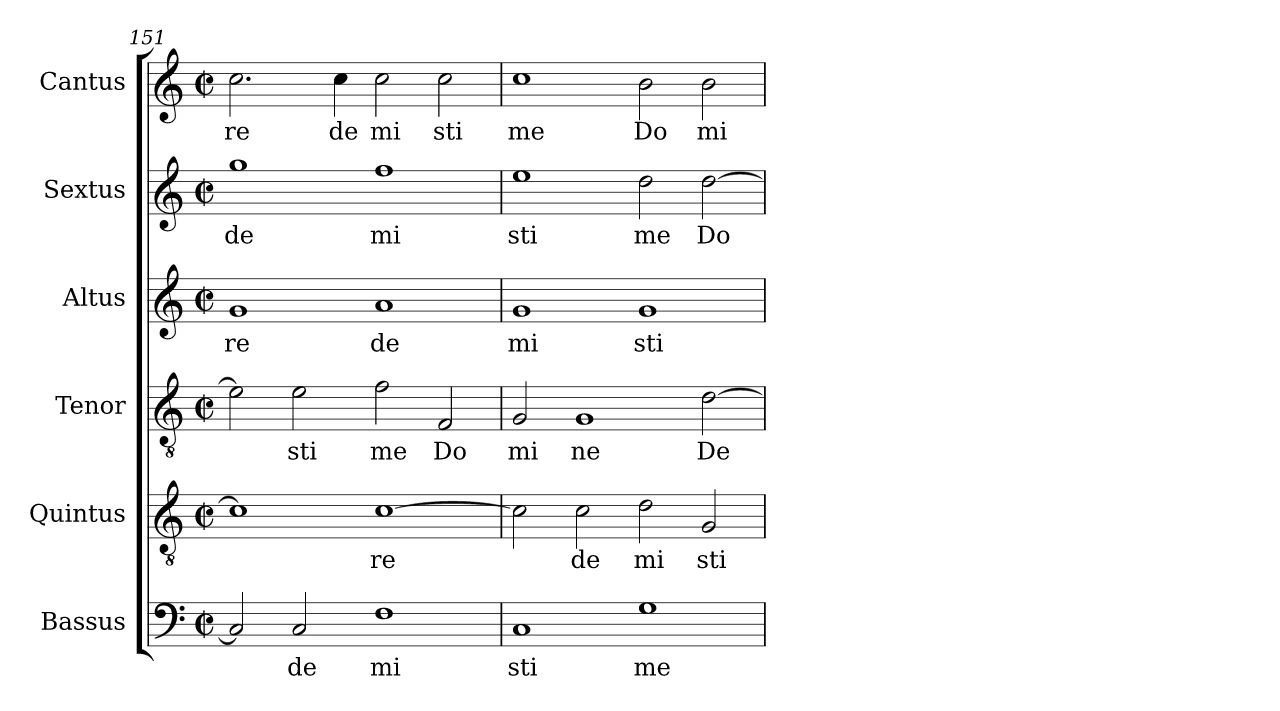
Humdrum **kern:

**kern	**text	**kern	**text	**kern	**text	**kern	**text	**kern	**text	**kern	**text
*part6	*part6	*part5	*part5	*part4	*part4	*part3	*part3	*part2	*part2	*part1	*part1
*staff6	*staff6	*staff5	*staff5	*staff4	*staff4	*staff3	*staff3	*staff2	*staff2	*staff1	*staff1
*I"Bassus	*	*I"Quintus	*	*I"Tenor	*	*I"Altus	*	*I"Sextus	*	*I"Cantus	*
*clefF4	*	*clefGv2	*	*clefGv2	*	*clefG2	*	*clefG2	*	*clefG2	*
*k[]	*	*k[]	*	*k[]	*	*k[]	*	*k[]	*	*k[]	*
*C:	*	*C:	*	*C:	*	*C:	*	*C:	*	*C:	*
*M2/2	*	*M2/2	*	*M2/2	*	*M2/2	*	*M2/2	*	*M2/2	*
*met(c|)	*	*met(c|)	*	*met(c|)	*	*met(c|)	*	*met(c|)	*	*met(c|)	*
=151	=151	=151	=151	=151	=151	=151	=151	=151	=151	=151	=151
!	!LO:LY:b:cj	!	!LO:LY:b:cj	!	!LO:LY:b:cj	!	!LO:LY:b:cj	!	!LO:LY:b:cj	!	!LO:LY:b:cj
2C/]	.	1c]	.	2e\]	.	1g	re	1gg	de	2.cc\	re
!	!LO:LY:b:cj	!	!	!	!LO:LY:b:cj	!	!	!	!	!	!
2C/	de	.	.	2e\	sti	.	.	.	.	.	.
!	!	!	!	!	!	!	!	!	!	!	!LO:LY:b:cj
.	.	.	.	.	.	.	.	.	.	4cc\	de
!	!LO:LY:b:cj	!	!LO:LY:b:cj	!	!LO:LY:b:cj	!	!LO:LY:b:cj	!	!LO:LY:b:cj	!	!LO:LY:b:cj
1F	mi	[>1c	re	2f\	me	1a	de	1ff	mi	2cc\	mi
!	!	!	!	!	!LO:LY:b:cj	!	!	!	!	!	!LO:LY:b:cj
.	.	.	.	2F/	Do	.	.	.	.	2cc\	sti
!!LO:PB:g=z
=152	=152	=152	=152	=152	=152	=152	=152	=152	=152	=152	=152
!	!LO:LY:b:cj	!	!LO:LY:b:cj	!	!LO:LY:b:cj	!	!LO:LY:b:cj	!	!LO:LY:b:cj	!	!LO:LY:b:cj
1C	sti	2c\]	.	2G/	mi	1g	mi	1ee	sti	1cc	me
!	!	!	!LO:LY:b:cj	!	!LO:LY:b:cj	!	!	!	!	!	!
.	.	2c\	de	1G	ne	.	.	.	.	.	.
!	!LO:LY:b:cj	!	!LO:LY:b:cj	!	!	!	!LO:LY:b:cj	!	!LO:LY:b:cj	!	!LO:LY:b:cj
1G	me	2d\	mi	.	.	1g	sti	2dd\	me	2b\	Do
!	!	!	!LO:LY:b:cj	!	!LO:LY:b:cj	!	!	!	!LO:LY:b:cj	!	!LO:LY:b:cj
.	.	2G/	sti	[>2d\	De	.	.	[>2dd\	Do-	2b\	mi
=	=	=	=	=	=	=	=	=	=	=	=
*-	*-	*-	*-	*-	*-	*-	*-	*-	*-	*-	*-
